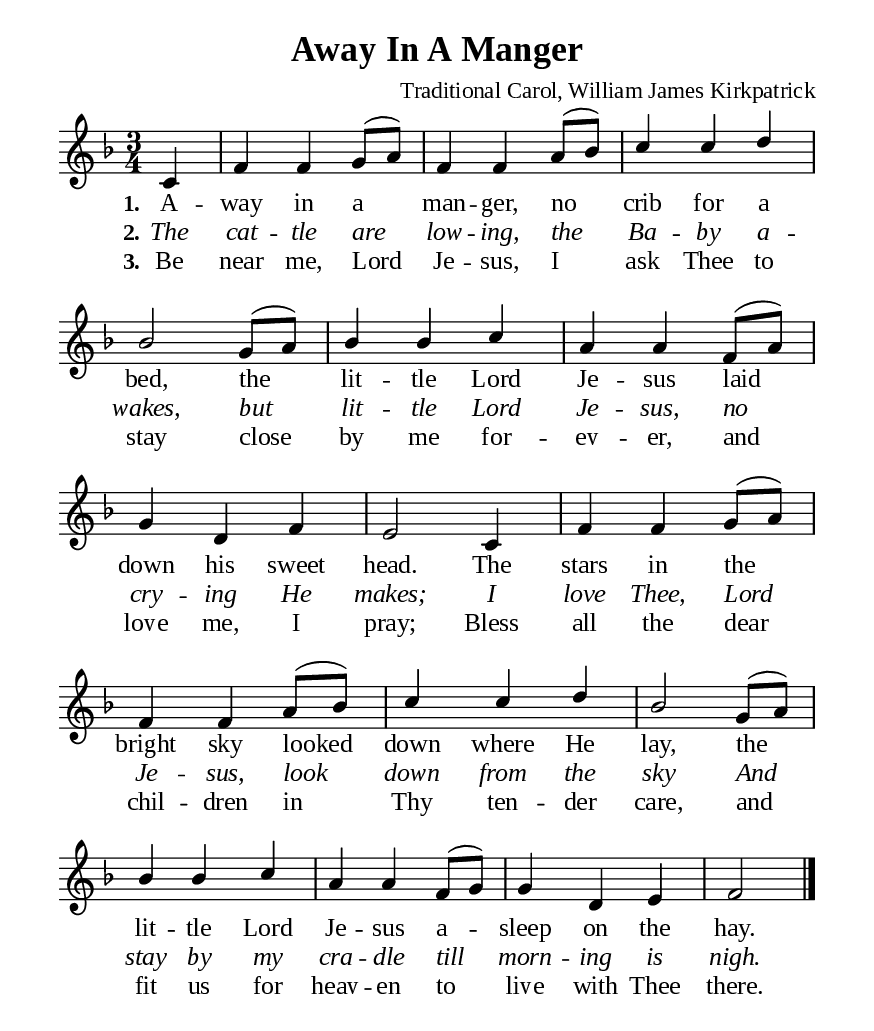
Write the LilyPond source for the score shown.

\version "2.18.2"

\header {
  title = "Away In A Manger"
  composer = "Traditional Carol, William James Kirkpatrick"
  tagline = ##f
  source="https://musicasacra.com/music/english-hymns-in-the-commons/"
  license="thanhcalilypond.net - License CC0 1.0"
}

global= {
  \key f \major
  \time 3/4
  \override Score.BarNumber.break-visibility = ##(#f #f #f)
  \override Lyrics.LyricSpace.minimum-distance = #3.0
}

\paper {
  #(set-paper-size "a5")
  top-margin = 10\mm
  bottom-margin = 5\mm
  left-margin = 10\mm
  right-margin = 10\mm
  indent = #0
  #(define fonts
	 (make-pango-font-tree "Liberation Serif"
	 		       "Liberation Serif"
			       "Liberation Serif"
			       (/ 20 20)))
  system-system-spacing = #'((basic-distance . 3) (padding . 3))
}

printItalic = \with {
  \override LyricText.font-shape = #'italic
}

% Verse music
musicVerseSoprano = \relative c' {
                    \partial 4 c4 |
  %{	01	%} f f g8 (a) |
  %{	02	%} f4 f a8 (bes) |
  %{	03	%} c4 c d |
  %{	04	%} bes2 g8 (a) |
  %{	05	%} bes4 bes c |
  %{	06	%} a a f8 (a) |
  %{	07	%} g4 d f |
  %{	08	%} e2 c4 |
  %{	09	%} f f g8 (a) |
  %{	10	%} f4 f a8 (bes) |
  %{	11	%} c4 c d |
  %{	12	%} bes2 g8 (a) |
  %{	13	%} bes4 bes c |
  %{	14	%} a a f8 (g) |
  %{	15	%} g4 d e |
                    f2 \bar "|."
}

% Verse lyrics
verseOne = \lyricmode {
  \set stanza = #"1."
  A -- way in a man -- ger, no crib for a bed,
  the lit -- tle Lord Je -- sus laid down his sweet head.
  The stars in the bright sky looked down where He lay,
  the lit -- tle Lord Je -- sus a -- sleep on the hay.
}

verseTwo = \lyricmode {
  \set stanza = #"2."
  The cat -- tle are low -- ing, the Ba -- by a -- wakes,
  but lit -- tle Lord Je -- sus, no cry -- ing He makes;
  I love Thee, Lord Je -- sus, look down from the sky
  And stay by my cra -- dle till morn -- ing is nigh.
}

verseThree = \lyricmode {
  \set stanza = #"3."
  Be near me, Lord Je -- sus, I ask Thee to stay
  close by me for -- ev -- er, and love me, I pray;
  Bless all the dear chil -- dren in Thy ten -- der care,
  and fit us for heav -- en to live with Thee there.
}

% Layout
\score {
    \new ChoirStaff <<
      \new Staff <<
        \clef "treble"
        \new Voice = "sopranos" { \global \stemUp \slurUp \musicVerseSoprano }
      >>
      \new Lyrics \lyricsto sopranos \verseOne
      \new Lyrics \printItalic \lyricsto sopranos \verseTwo
      \new Lyrics \lyricsto sopranos \verseThree
    >>
}
